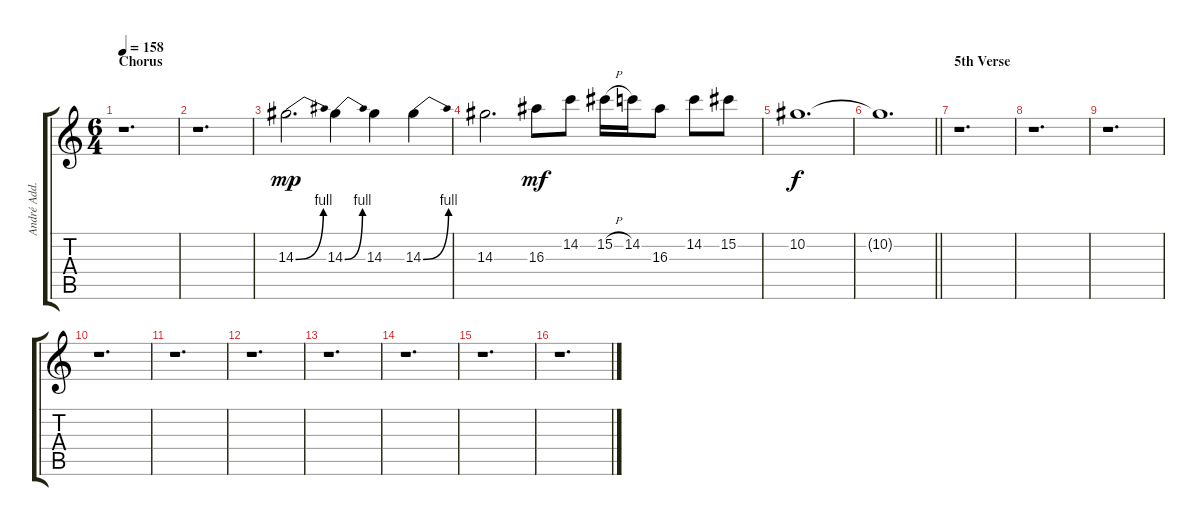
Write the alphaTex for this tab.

\track ("André Add. (1)" "André Add.") {instrument distortionguitar}
\staff {score tabs}
\tuning (Eb4 Bb3 Gb3 Db3 Ab2 Eb2) {hide}
\ts (6 4)
\section ("" "Chorus")
\tempo 158
\clef g2
\ks c
r.1{d dy f} |
r.1{d} |
14.3{be (bend 0 0 60 4)}.2{d dy mp} 14.3{be (bend 0 0 60 4)}.4 14.3.4 14.3{be (bend 0 0 60 4)}.4 |
14.3.2{d} 16.3.8{dy mf} 14.2.8 15.2{h}.16 14.2.16 16.3.8 14.2.8 15.2.8 |
10.2.1{d dy f} |
\barLineRight lightlight
10.2{t}.1{d} |
\section ("" "5th Verse")
r.1{d} |
r.1{d} |
r.1{d} |
r.1{d} |
r.1{d} |
r.1{d} |
r.1{d} |
r.1{d} |
r.1{d} |
r.1{d}
